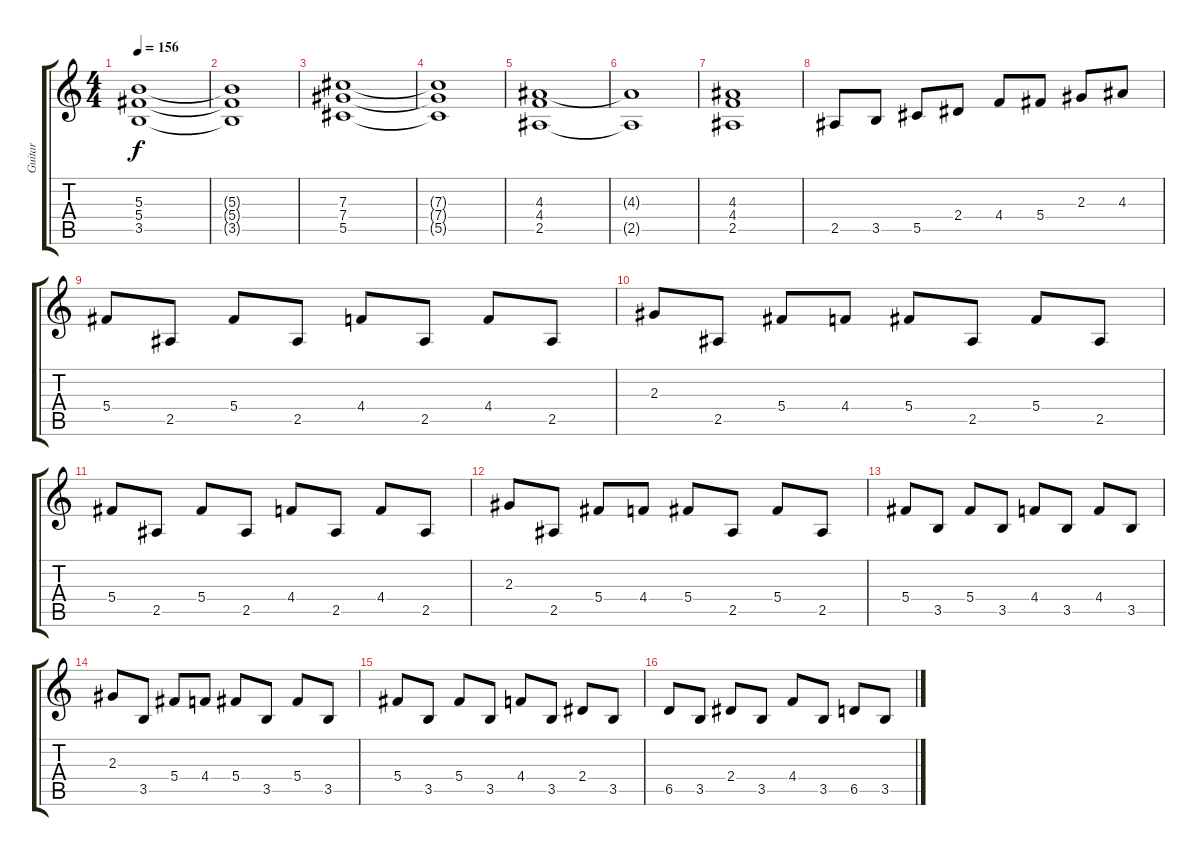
\track ("Guitar" "Guitar") {instrument distortionguitar}
\staff {score tabs}
\tuning (Eb4 Bb3 Gb3 Db3 Ab2 Eb2) {hide}
\ts (4 4)
\tempo 156
\clef g2
\ks c
(5.3 5.4 3.5).1{dy f} |
(5.3{t} 5.4{t} 3.5{t}).1 |
(7.3 7.4 5.5).1 |
(7.3{t} 7.4{t} 5.5{t}).1 |
(4.3 4.4 2.5).1 |
(4.3{t} 2.5{t}).1 |
(4.3 4.4 2.5).1 |
2.5.8 3.5.8 5.5.8 2.4.8 4.4.8 5.4.8 2.3.8 4.3.8 |
5.4.8 2.5.8 5.4.8 2.5.8 4.4.8 2.5.8 4.4.8 2.5.8 |
2.3.8 2.5.8 5.4.8 4.4.8 5.4.8 2.5.8 5.4.8 2.5.8 |
5.4.8 2.5.8 5.4.8 2.5.8 4.4.8 2.5.8 4.4.8 2.5.8 |
2.3.8 2.5.8 5.4.8 4.4.8 5.4.8 2.5.8 5.4.8 2.5.8 |
5.4.8 3.5.8 5.4.8 3.5.8 4.4.8 3.5.8 4.4.8 3.5.8 |
2.3.8 3.5.8 5.4.8 4.4.8 5.4.8 3.5.8 5.4.8 3.5.8 |
5.4.8 3.5.8 5.4.8 3.5.8 4.4.8 3.5.8 2.4.8 3.5.8 |
6.5.8 3.5.8 2.4.8 3.5.8 4.4.8 3.5.8 6.5.8 3.5.8
